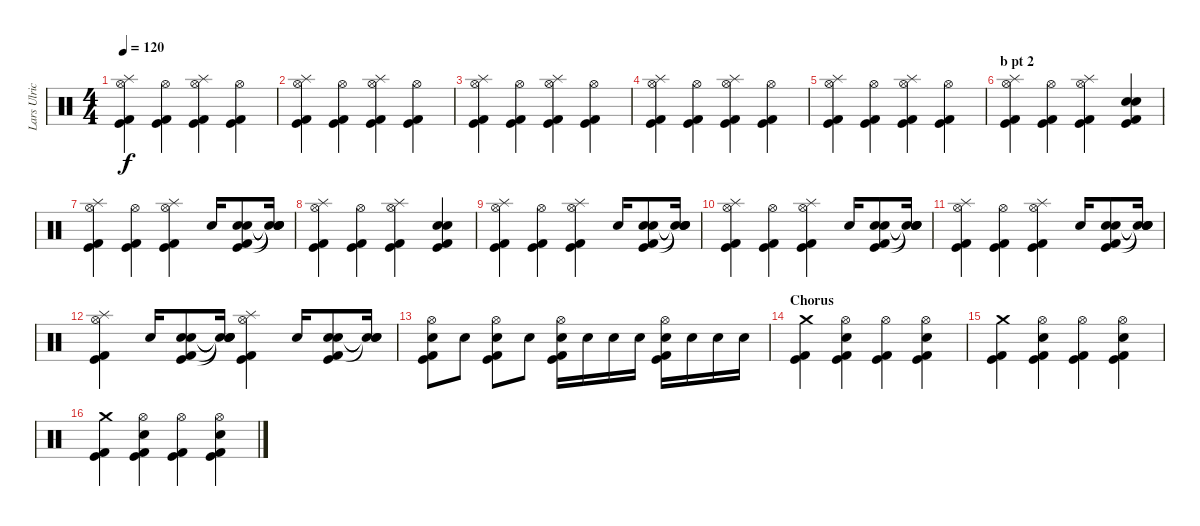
\track ("Lars Ulrich" "Lars Ulric") {instrument percussion}
\staff {score}
\articulation defaults
\ts (4 4)
\tempo 120
\clef neutral
\ks c
("Splash (hit)" "Hi-Hat (open)" "Kick (hit) 2" "Kick (hit)").4{dy f} ("Hi-Hat (open)" "Kick (hit) 2" "Kick (hit)").4 ("Splash (hit)" "Hi-Hat (open)" "Kick (hit) 2" "Kick (hit)").4 ("Hi-Hat (open)" "Kick (hit) 2" "Kick (hit)").4 |
("Splash (hit)" "Hi-Hat (open)" "Kick (hit) 2" "Kick (hit)").4 ("Hi-Hat (open)" "Kick (hit) 2" "Kick (hit)").4 ("Splash (hit)" "Hi-Hat (open)" "Kick (hit) 2" "Kick (hit)").4 ("Hi-Hat (open)" "Kick (hit) 2" "Kick (hit)").4 |
("Splash (hit)" "Hi-Hat (open)" "Kick (hit) 2" "Kick (hit)").4 ("Hi-Hat (open)" "Kick (hit) 2" "Kick (hit)").4 ("Splash (hit)" "Hi-Hat (open)" "Kick (hit) 2" "Kick (hit)").4 ("Hi-Hat (open)" "Kick (hit) 2" "Kick (hit)").4 |
("Splash (hit)" "Hi-Hat (open)" "Kick (hit) 2" "Kick (hit)").4 ("Hi-Hat (open)" "Kick (hit) 2" "Kick (hit)").4 ("Splash (hit)" "Hi-Hat (open)" "Kick (hit) 2" "Kick (hit)").4 ("Hi-Hat (open)" "Kick (hit) 2" "Kick (hit)").4 |
("Splash (hit)" "Hi-Hat (open)" "Kick (hit) 2" "Kick (hit)").4 ("Hi-Hat (open)" "Kick (hit) 2" "Kick (hit)").4 ("Splash (hit)" "Hi-Hat (open)" "Kick (hit) 2" "Kick (hit)").4 ("Hi-Hat (open)" "Kick (hit) 2" "Kick (hit)").4 |
\section ("" "b pt 2")
("Splash (hit)" "Hi-Hat (open)" "Kick (hit) 2" "Kick (hit)").4 ("Hi-Hat (open)" "Kick (hit) 2" "Kick (hit)").4 ("Splash (hit)" "Hi-Hat (open)" "Kick (hit) 2" "Kick (hit)").4 ("Electric Snare (hit)" "Snare (hit) 2" "Kick (hit) 2" "Kick (hit)").4 |
("Splash (hit)" "Hi-Hat (open)" "Kick (hit) 2" "Kick (hit)").4 ("Hi-Hat (open)" "Kick (hit) 2" "Kick (hit)").4 ("Splash (hit)" "Hi-Hat (open)" "Kick (hit) 2" "Kick (hit)").4 "Snare (hit) 2".16 ("Electric Snare (hit)" "Snare (hit) 2" "Kick (hit) 2" "Kick (hit)").8 ("Snare (hit)"{t} "Snare (hit)"{t} "Snare (hit)"{t} "Snare (hit)"{t}).16 |
("Splash (hit)" "Hi-Hat (open)" "Kick (hit) 2" "Kick (hit)").4 ("Hi-Hat (open)" "Kick (hit) 2" "Kick (hit)").4 ("Splash (hit)" "Hi-Hat (open)" "Kick (hit) 2" "Kick (hit)").4 ("Electric Snare (hit)" "Snare (hit) 2" "Kick (hit) 2" "Kick (hit)").4 |
("Splash (hit)" "Hi-Hat (open)" "Kick (hit) 2" "Kick (hit)").4 ("Hi-Hat (open)" "Kick (hit) 2" "Kick (hit)").4 ("Splash (hit)" "Hi-Hat (open)" "Kick (hit) 2" "Kick (hit)").4 "Snare (hit) 2".16 ("Electric Snare (hit)" "Snare (hit) 2" "Kick (hit) 2" "Kick (hit)").8 ("Snare (hit)"{t} "Snare (hit)"{t} "Snare (hit)"{t} "Snare (hit)"{t}).16 |
("Splash (hit)" "Hi-Hat (open)" "Kick (hit) 2" "Kick (hit)").4 ("Hi-Hat (open)" "Kick (hit) 2" "Kick (hit)").4 ("Splash (hit)" "Hi-Hat (open)" "Kick (hit) 2" "Kick (hit)").4 "Snare (hit) 2".16 ("Electric Snare (hit)" "Snare (hit) 2" "Kick (hit) 2" "Kick (hit)").8 ("Snare (hit)"{t} "Snare (hit)"{t} "Snare (hit)"{t} "Snare (hit)"{t}).16 |
("Splash (hit)" "Hi-Hat (open)" "Kick (hit) 2" "Kick (hit)").4 ("Hi-Hat (open)" "Kick (hit) 2" "Kick (hit)").4 ("Splash (hit)" "Hi-Hat (open)" "Kick (hit) 2" "Kick (hit)").4 "Snare (hit) 2".16 ("Electric Snare (hit)" "Snare (hit) 2" "Kick (hit) 2" "Kick (hit)").8 ("Snare (hit)"{t} "Snare (hit)"{t} "Snare (hit)"{t} "Snare (hit)"{t}).16 |
("Splash (hit)" "Hi-Hat (open)" "Kick (hit) 2" "Kick (hit)").4 "Snare (hit) 2".16 ("Electric Snare (hit)" "Snare (hit) 2" "Kick (hit) 2" "Kick (hit)").8 ("Snare (hit)"{t} "Snare (hit)"{t} "Snare (hit)"{t} "Snare (hit)"{t}).16 ("Splash (hit)" "Hi-Hat (open)" "Kick (hit) 2" "Kick (hit)").4 "Snare (hit) 2".16 ("Electric Snare (hit)" "Snare (hit) 2" "Kick (hit) 2" "Kick (hit)").8 ("Snare (hit)"{t} "Snare (hit)"{t} "Snare (hit)"{t}).16 |
("Hi-Hat (open)" "Snare (hit) 2" "Kick (hit) 2" "Kick (hit)").8 "Snare (hit) 2".8 ("Hi-Hat (open)" "Snare (hit) 2" "Kick (hit) 2" "Kick (hit)").8 "Snare (hit) 2".8 ("Hi-Hat (open)" "Snare (hit) 2" "Kick (hit) 2" "Kick (hit)").16 "Snare (hit) 2".16 "Snare (hit) 2".16 "Snare (hit) 2".16 ("Hi-Hat (open)" "Snare (hit) 2" "Kick (hit) 2" "Kick (hit)").16 "Snare (hit) 2".16 "Snare (hit) 2".16 "Snare (hit) 2".16 |
\section ("" "Chorus")
("Crash medium (hit)" "Kick (hit) 2" "Kick (hit)").4 ("Hi-Hat (open)" "Snare (hit) 2" "Kick (hit) 2" "Kick (hit)").4 ("Hi-Hat (open)" "Kick (hit) 2" "Kick (hit)").4 ("Hi-Hat (open)" "Snare (hit) 2" "Kick (hit) 2" "Kick (hit)").4 |
("Crash medium (hit)" "Kick (hit) 2" "Kick (hit)").4 ("Hi-Hat (open)" "Snare (hit) 2" "Kick (hit) 2" "Kick (hit)").4 ("Hi-Hat (open)" "Kick (hit) 2" "Kick (hit)").4 ("Hi-Hat (open)" "Snare (hit) 2" "Kick (hit) 2" "Kick (hit)").4 |
("Crash medium (hit)" "Kick (hit) 2" "Kick (hit)").4 ("Hi-Hat (open)" "Snare (hit) 2" "Kick (hit) 2" "Kick (hit)").4 ("Hi-Hat (open)" "Kick (hit) 2" "Kick (hit)").4 ("Hi-Hat (open)" "Snare (hit) 2" "Kick (hit) 2" "Kick (hit)").4
